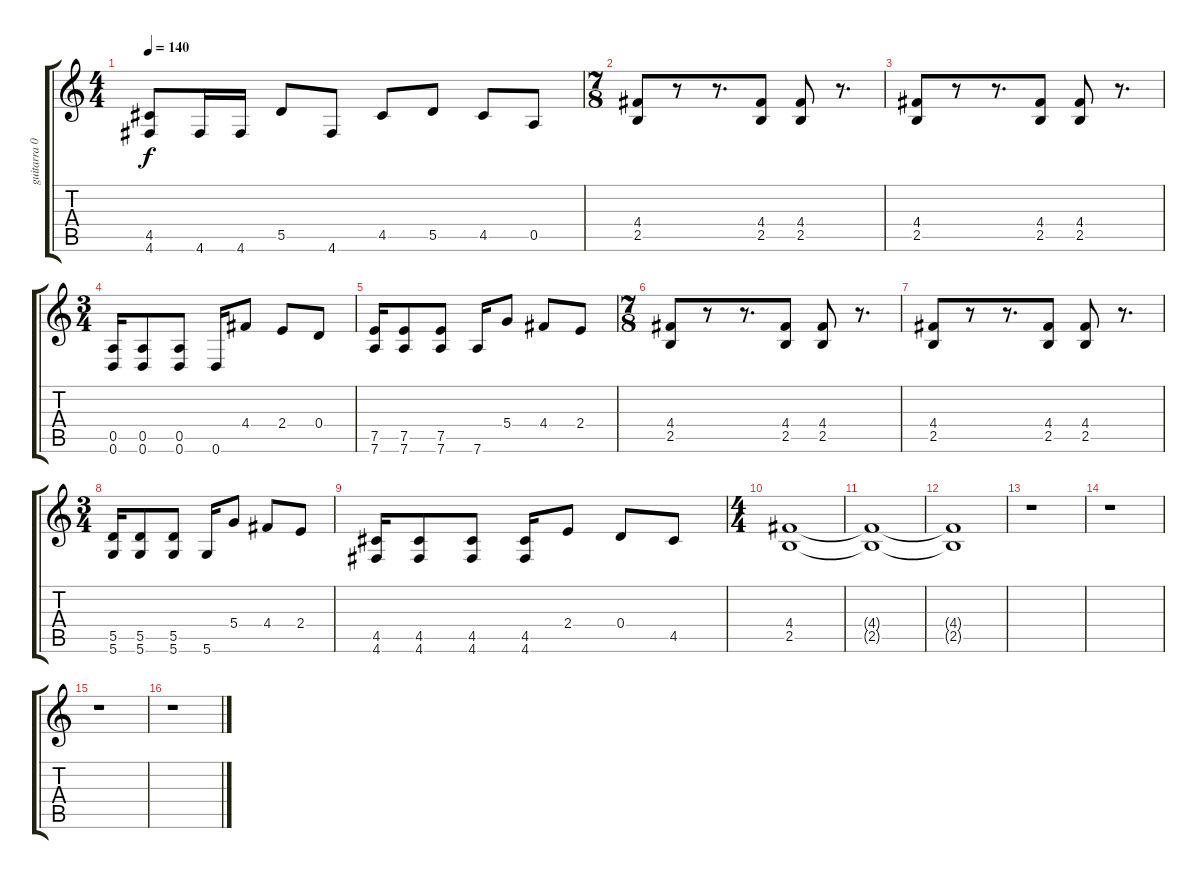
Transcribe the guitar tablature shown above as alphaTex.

\track ("guitarra 02" "guitarra 0") {instrument distortionguitar}
\staff {score tabs}
\tuning (E4 B3 G3 D3 A2 D2) {hide}
\ts (4 4)
\tempo 140
\clef g2
\ks c
(4.5 4.6).8{dy f} 4.6.16 4.6.16 5.5.8 4.6.8 4.5.8 5.5.8 4.5.8 0.5.8 |
\ts (7 8)
(4.4 2.5).8 r.8 r.8{d} (4.4 2.5).8 (4.4 2.5).8 r.8{d} |
(4.4 2.5).8 r.8 r.8{d} (4.4 2.5).8 (4.4 2.5).8 r.8{d} |
\ts (3 4)
(0.5 0.6).16 (0.5 0.6).8 (0.5 0.6).8 0.6.16 4.4.8 2.4.8 0.4.8 |
(7.5 7.6).16 (7.5 7.6).8 (7.5 7.6).8 7.6.16 5.4.8 4.4.8 2.4.8 |
\ts (7 8)
(4.4 2.5).8 r.8 r.8{d} (4.4 2.5).8 (4.4 2.5).8 r.8{d} |
(4.4 2.5).8 r.8 r.8{d} (4.4 2.5).8 (4.4 2.5).8 r.8{d} |
\ts (3 4)
(5.5 5.6).16 (5.5 5.6).8 (5.5 5.6).8 5.6.16 5.4.8 4.4.8 2.4.8 |
(4.5 4.6).16 (4.5 4.6).8 (4.5 4.6).8 (4.5 4.6).16 2.4.8 0.4.8 4.5.8 |
\ts (4 4)
(4.4 2.5).1 |
(4.4{t} 2.5{t}).1{volume 13} |
(4.4{t} 2.5{t}).1{volume 11} |
r.1 |
r.1 |
r.1 |
r.1
